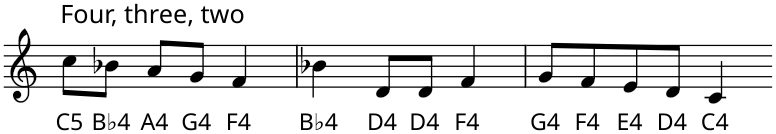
**kern	**text
*part1	*part1
*staff1	*staff1
*I"Piano	*
*I'Pno.	*
!!LO:PB:g=z
*clefG2	*
*k[]	*
*M3/4	*
=1	=1
!LO:TX:a:t=Four, three, two	!
!	!LO:LY:b
8cc\L	C5
!	!LO:LY:b
8b-X\J	B♭4
!	!LO:LY:b
8a/L	A4
!	!LO:LY:b
8g/J	G4
!	!LO:LY:b
4f/	F4
=2	=2
!	!LO:LY:b
4b-X\	B♭4
!	!LO:LY:b
8d/L	D4
!	!LO:LY:b
8d/J	D4
!	!LO:LY:b
4f/	F4
=3	=3
*M4/4	*
!	!LO:LY:b
8g/L	G4
!	!LO:LY:b
8f/	F4
!	!LO:LY:b
8e/	E4
!	!LO:LY:b
8d/J	D4
!	!LO:LY:b
4c/	C4
=-	=-
*-	*-
